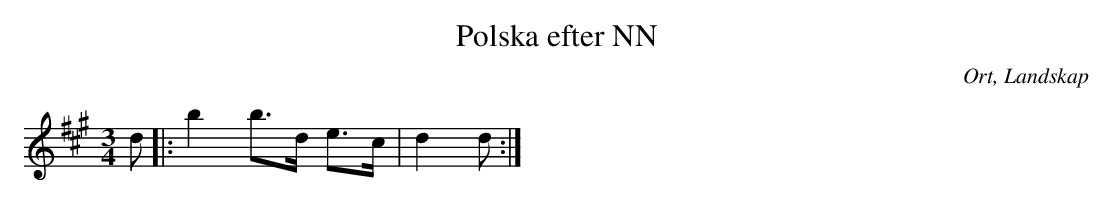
X:1
T:Polska efter NN
O:Ort, Landskap
M:3/4
L:1/8
K:A
d|:b2 b>d e>c|d2 d  :|
